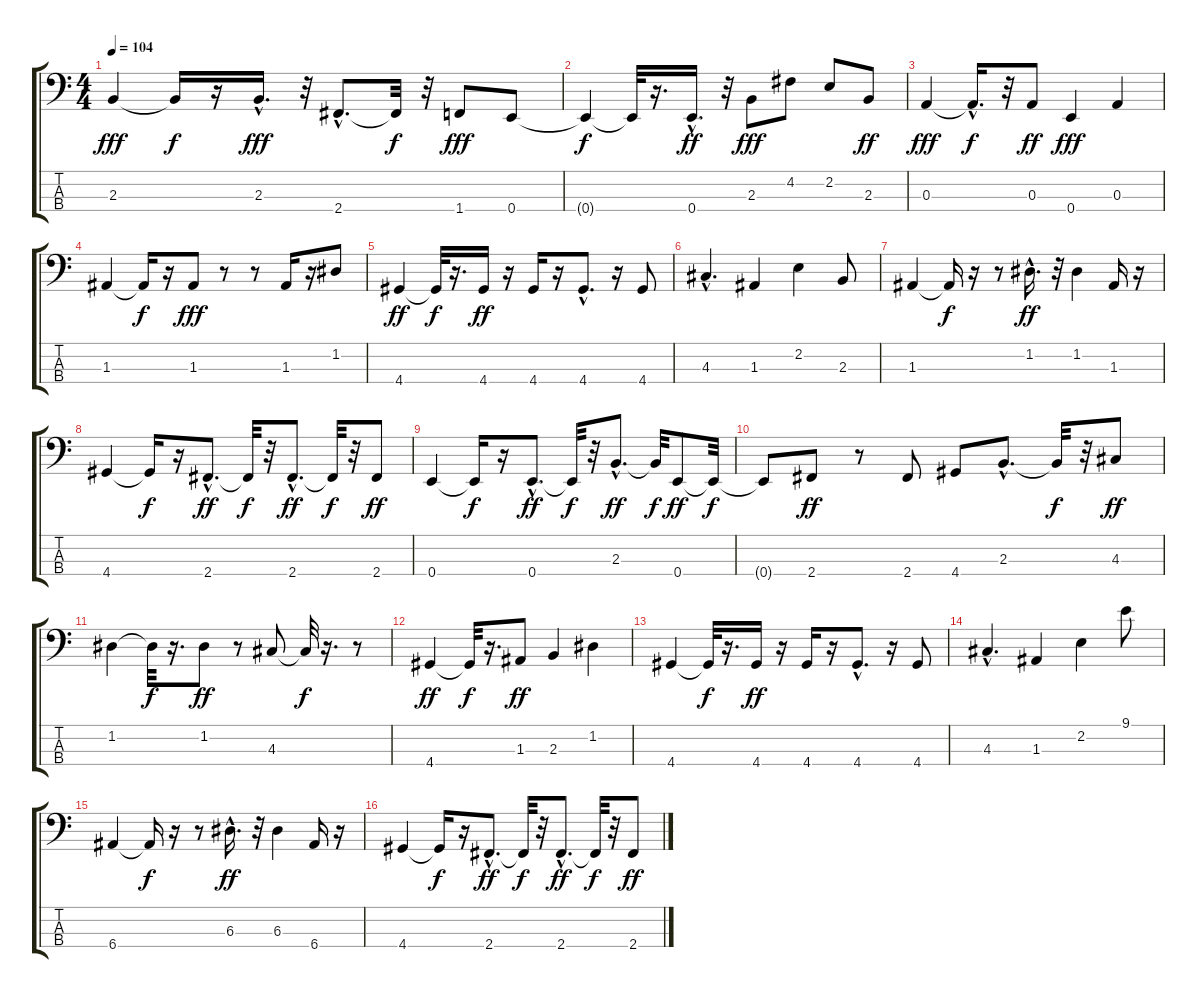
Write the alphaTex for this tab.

\track "" {instrument fretlessbass}
\staff {score tabs}
\tuning (G2 D2 A1 E1) {hide}
\ts (4 4)
\tempo 104
\clef f4
\ks c
2.3.4{dy fff} 2.3{t}.16{dy f} r.16 2.3{hac}.16{d dy fff} r.32 2.4{hac}.8{d} 2.4{t}.32{dy f} r.32 1.4.8{dy fff} 0.4.8 |
0.4{t}.4{dy f} 0.4{t}.32 r.16{d} 0.4{hac}.16{d dy ff} r.32 2.3.8{dy fff} 4.2.8 2.2.8 2.3.8{dy ff} |
0.3.4{dy fff} 0.3{hac t}.16{d dy f} r.32 0.3.8{dy ff} 0.4.4{dy fff} 0.3.4 |
1.3.4 1.3{t}.16{dy f} r.16 1.3.8{dy fff} r.8 r.8 1.3.16 r.16 1.2.8 |
4.4.4{dy ff} 4.4{t}.32{dy f} r.16{d} 4.4.16{dy ff} r.16 4.4.16 r.16 4.4{hac}.8{d} r.16 4.4.8 |
4.3{hac}.4{d} 1.3.4 2.2.4 2.3.8 |
1.3.4 1.3{t}.16{dy f} r.16 r.8 1.2{hac}.16{d dy ff} r.32 1.2.4 1.3.16 r.16 |
4.4.4 4.4{t}.16{dy f} r.16 2.4{hac}.8{d dy ff} 2.4{t}.32{dy f} r.32 2.4{hac}.8{d dy ff} 2.4{t}.32{dy f} r.32 2.4.8{dy ff} |
0.4.4 0.4{t}.16{dy f} r.16 0.4{hac}.8{d dy ff} 0.4{t}.32{dy f} r.32 2.3{hac}.8{d dy ff} 2.3{t}.32{dy f} 0.4.8{dy ff} 0.4{t}.32{dy f} |
0.4{t}.8 2.4.8{dy ff} r.8 2.4.8 4.4.8 2.3{hac}.8{d} 2.3{t}.32{dy f} r.32 4.3.8{dy ff} |
1.2.4 1.2{t}.32{dy f} r.16{d} 1.2.8{dy ff} r.8 4.3.8 4.3{t}.32{dy f} r.16{d} r.8 |
4.4.4{dy ff} 4.4{t}.32{dy f} r.16{d} 1.3.8{dy ff} 2.3.4 1.2.4 |
4.4.4 4.4{t}.32{dy f} r.16{d} 4.4.16{dy ff} r.16 4.4.16 r.16 4.4{hac}.8{d} r.16 4.4.8 |
4.3{hac}.4{d} 1.3.4 2.2.4 9.1.8 |
6.4.4 6.4{t}.16{dy f} r.16 r.8 6.3{hac}.16{d dy ff} r.32 6.3.4 6.4.16 r.16 |
4.4.4 4.4{t}.16{dy f} r.16 2.4{hac}.8{d dy ff} 2.4{t}.32{dy f} r.32 2.4{hac}.8{d dy ff} 2.4{t}.32{dy f} r.32 2.4.8{dy ff}
